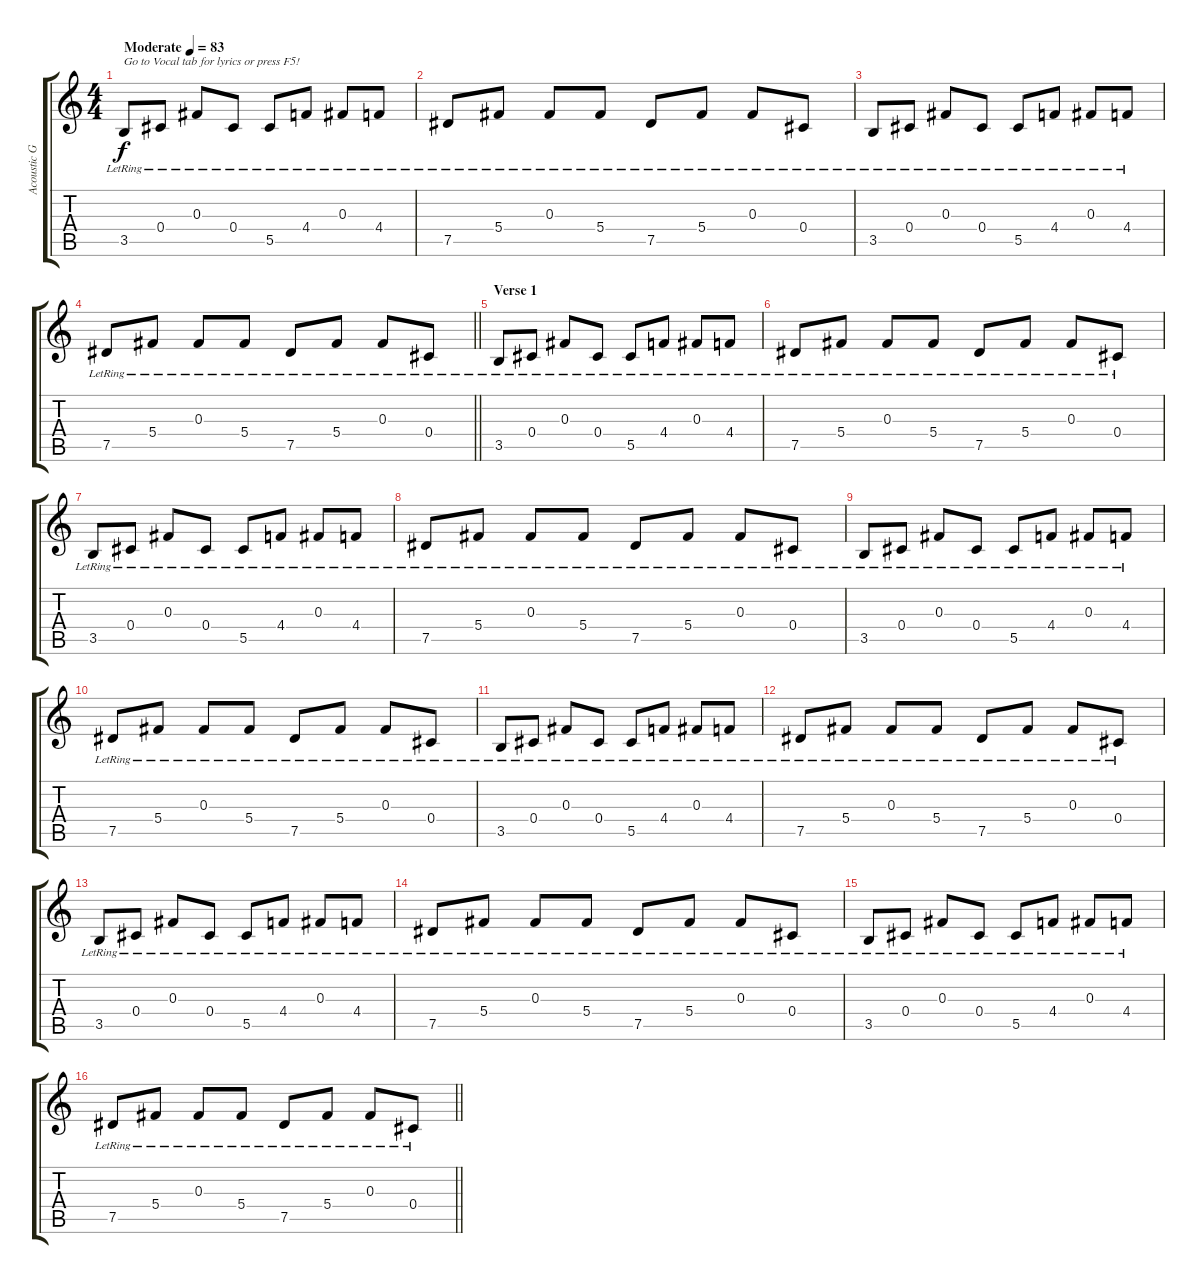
\track ("Acoustic Guitar" "Acoustic G") {instrument acousticguitarsteel}
\staff {score tabs}
\tuning (Eb4 Bb3 Gb3 Db3 Ab2 Eb2) {hide}
\ts (4 4)
\tempo (83 "Moderate")
\clef g2
\ks c
3.5{lr}.8{txt "Go to Vocal tab for lyrics or press F5!" dy f instrument acousticguitarsteel} 0.4{lr}.8 0.3{lr}.8 0.4{lr}.8 5.5{lr}.8 4.4{lr}.8 0.3{lr}.8 4.4{lr}.8 |
7.5{lr}.8 5.4{lr}.8 0.3{lr}.8 5.4{lr}.8 7.5{lr}.8 5.4{lr}.8 0.3{lr}.8 0.4{lr}.8 |
3.5{lr}.8 0.4{lr}.8 0.3{lr}.8 0.4{lr}.8 5.5{lr}.8 4.4{lr}.8 0.3{lr}.8 4.4{lr}.8 |
\barLineRight lightlight
7.5{lr}.8 5.4{lr}.8 0.3{lr}.8 5.4{lr}.8 7.5{lr}.8 5.4{lr}.8 0.3{lr}.8 0.4{lr}.8 |
\section ("" "Verse 1")
3.5{lr}.8 0.4{lr}.8 0.3{lr}.8 0.4{lr}.8 5.5{lr}.8 4.4{lr}.8 0.3{lr}.8 4.4{lr}.8 |
7.5{lr}.8 5.4{lr}.8 0.3{lr}.8 5.4{lr}.8 7.5{lr}.8 5.4{lr}.8 0.3{lr}.8 0.4{lr}.8 |
3.5{lr}.8 0.4{lr}.8 0.3{lr}.8 0.4{lr}.8 5.5{lr}.8 4.4{lr}.8 0.3{lr}.8 4.4{lr}.8 |
7.5{lr}.8 5.4{lr}.8 0.3{lr}.8 5.4{lr}.8 7.5{lr}.8 5.4{lr}.8 0.3{lr}.8 0.4{lr}.8 |
3.5{lr}.8 0.4{lr}.8 0.3{lr}.8 0.4{lr}.8 5.5{lr}.8 4.4{lr}.8 0.3{lr}.8 4.4{lr}.8 |
7.5{lr}.8 5.4{lr}.8 0.3{lr}.8 5.4{lr}.8 7.5{lr}.8 5.4{lr}.8 0.3{lr}.8 0.4{lr}.8 |
3.5{lr}.8 0.4{lr}.8 0.3{lr}.8 0.4{lr}.8 5.5{lr}.8 4.4{lr}.8 0.3{lr}.8 4.4{lr}.8 |
7.5{lr}.8 5.4{lr}.8 0.3{lr}.8 5.4{lr}.8 7.5{lr}.8 5.4{lr}.8 0.3{lr}.8 0.4{lr}.8 |
3.5{lr}.8 0.4{lr}.8 0.3{lr}.8 0.4{lr}.8 5.5{lr}.8 4.4{lr}.8 0.3{lr}.8 4.4{lr}.8 |
7.5{lr}.8 5.4{lr}.8 0.3{lr}.8 5.4{lr}.8 7.5{lr}.8 5.4{lr}.8 0.3{lr}.8 0.4{lr}.8 |
3.5{lr}.8 0.4{lr}.8 0.3{lr}.8 0.4{lr}.8 5.5{lr}.8 4.4{lr}.8 0.3{lr}.8 4.4{lr}.8 |
\barLineRight lightlight
7.5{lr}.8 5.4{lr}.8 0.3{lr}.8 5.4{lr}.8 7.5{lr}.8 5.4{lr}.8 0.3{lr}.8 0.4{lr}.8
